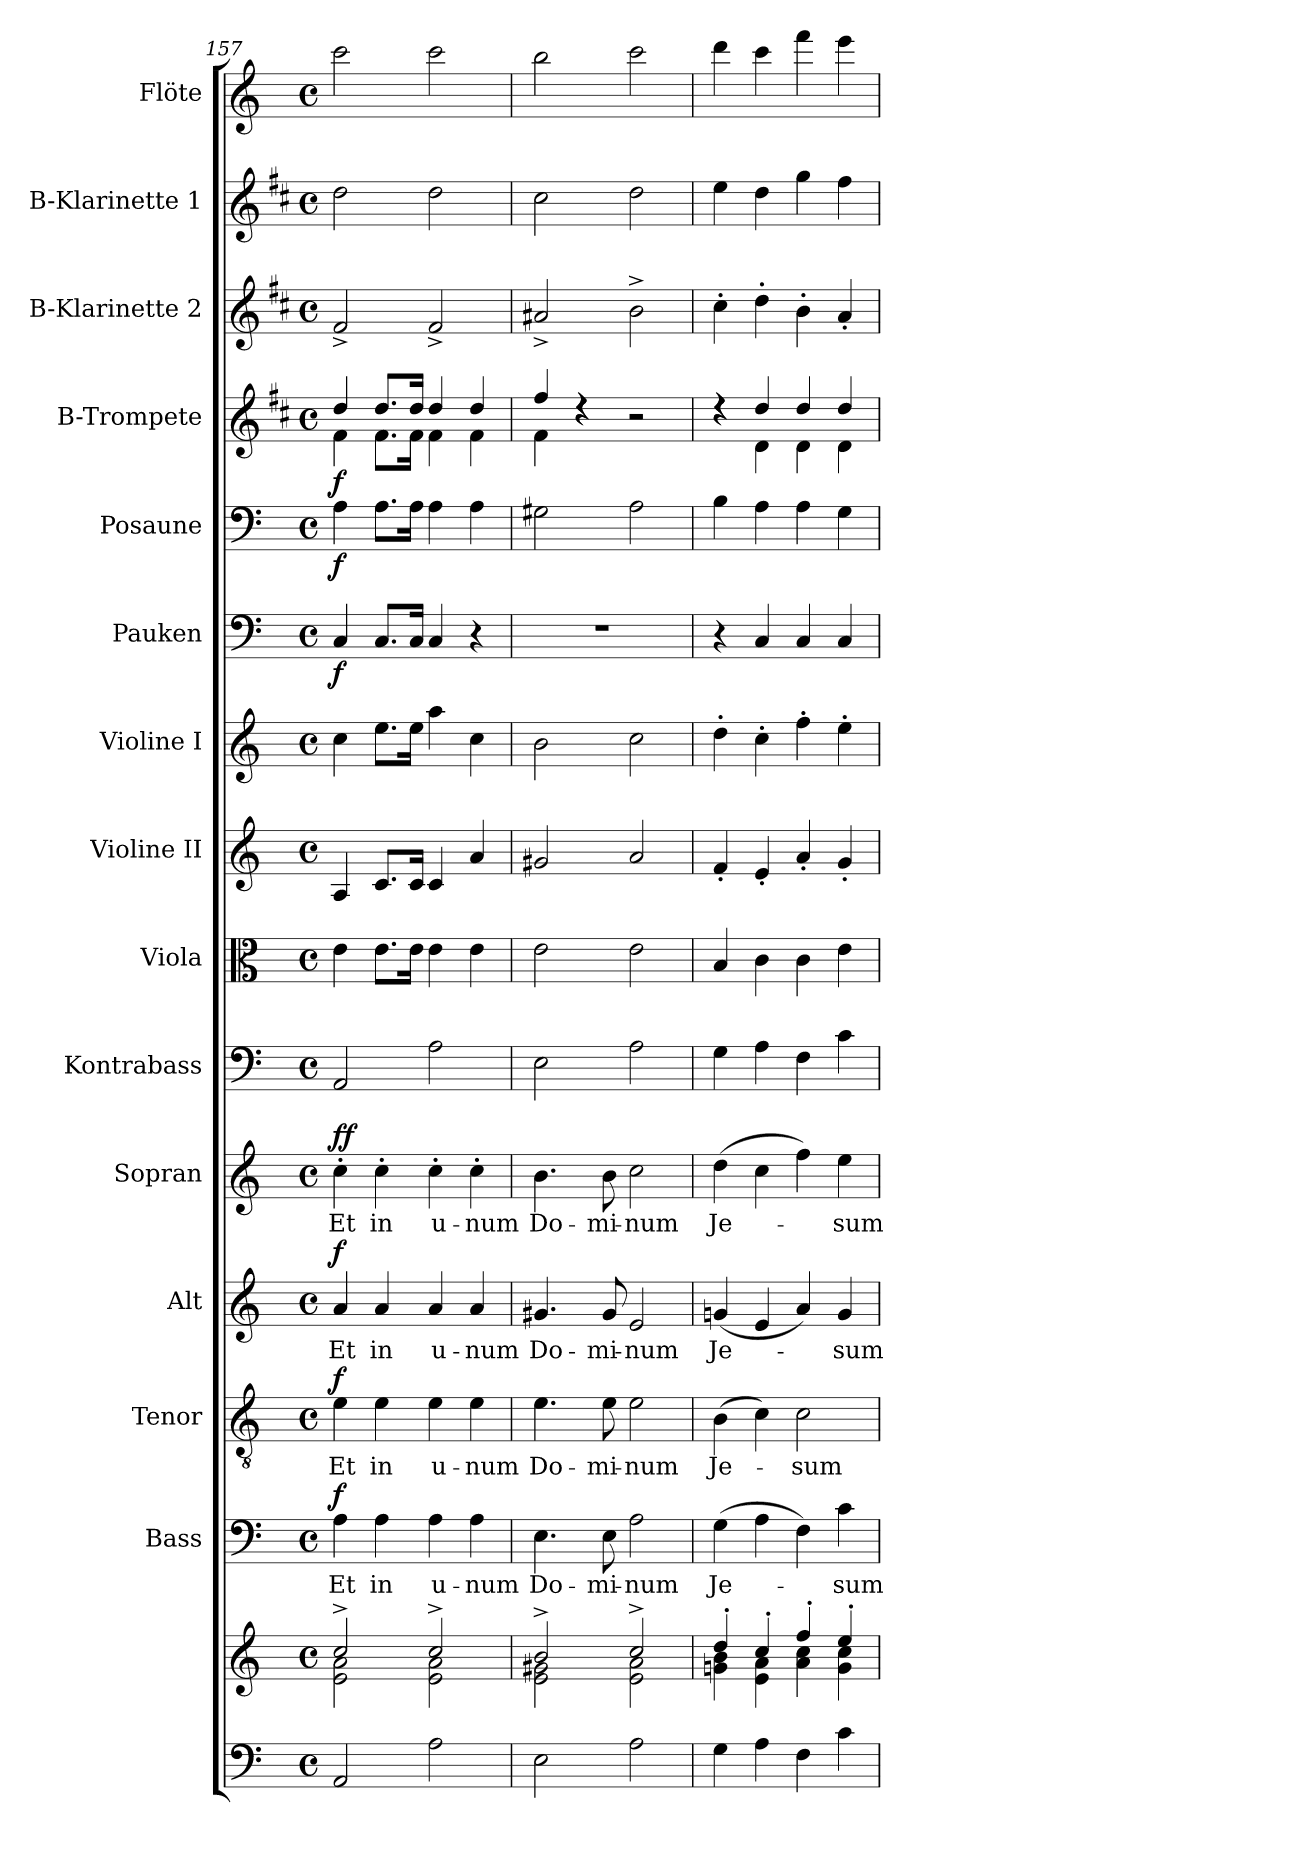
**kern	**kern	**kern	**text	**dynam	**kern	**text	**dynam	**kern	**text	**dynam	**kern	**text	**dynam	**kern	**kern	**kern	**kern	**kern	**dynam	**kern	**dynam	**kern	**dynam	**kern	**kern	**kern
*part15	*part15	*part14	*part14	*part14	*part13	*part13	*part13	*part12	*part12	*part12	*part11	*part11	*part11	*part10	*part9	*part8	*part7	*part6	*part6	*part5	*part5	*part4	*part4	*part3	*part2	*part1
*staff16	*staff15	*staff14	*staff14	*staff14	*staff13	*staff13	*staff13	*staff12	*staff12	*staff12	*staff11	*staff11	*staff11	*staff10	*staff9	*staff8	*staff7	*staff6	*staff6	*staff5	*staff5	*staff4	*staff4	*staff3	*staff2	*staff1
*	*	*I"Bass	*	*	*I"Tenor	*	*	*I"Alt	*	*	*I"Sopran	*	*	*I"Kontrabass	*I"Viola	*I"Violine II	*I"Violine I	*I"Pauken	*	*I"Posaune	*	*I"B-Trompete	*	*I"B-Klarinette 2	*I"B-Klarinette 1	*I"Flöte
*	*	*I'B.	*	*	*I'T.	*	*	*I'A.	*	*	*I'S.	*	*	*I'Kb.	*I'Vla.	*I'Vl. II	*I'Vl. I	*I'Pk.	*	*I'Pos.	*	*I'B Trp.	*	*I'B Kl. 2	*I'B Kl. 1	*I'Fl.
*clefF4	*clefG2	*clefF4	*	*	*clefGv2	*	*	*clefG2	*	*	*clefG2	*	*	*clefF4	*clefC3	*clefG2	*clefG2	*clefF4	*	*clefF4	*	*clefG2	*	*clefG2	*clefG2	*clefG2
*	*	*	*	*	*	*	*	*	*	*	*	*	*	*ITrd7c12	*	*	*	*	*	*	*	*ITrd1c2	*	*ITrd1c2	*ITrd1c2	*
*k[]	*k[]	*k[]	*	*	*k[]	*	*	*k[]	*	*	*k[]	*	*	*k[]	*k[]	*k[]	*k[]	*k[]	*	*k[]	*	*k[]	*	*k[]	*k[]	*k[]
*C:	*C:	*C:	*	*	*C:	*	*	*C:	*	*	*C:	*	*	*C:	*C:	*C:	*C:	*C:	*	*C:	*	*C:	*	*C:	*C:	*C:
*M4/4	*M4/4	*M4/4	*	*	*M4/4	*	*	*M4/4	*	*	*M4/4	*	*	*M4/4	*M4/4	*M4/4	*M4/4	*M4/4	*	*M4/4	*	*M4/4	*	*M4/4	*M4/4	*M4/4
*met(c)	*met(c)	*met(c)	*	*	*met(c)	*	*	*met(c)	*	*	*met(c)	*	*	*met(c)	*met(c)	*met(c)	*met(c)	*met(c)	*	*met(c)	*	*met(c)	*	*met(c)	*met(c)	*met(c)
=157	=157	=157	=157	=157	=157	=157	=157	=157	=157	=157	=157	=157	=157	=157	=157	=157	=157	=157	=157	=157	=157	=157	=157	=157	=157	=157
*	*^	*	*	*	*	*	*	*	*	*	*	*	*	*	*	*	*	*	*	*	*	*	*	*	*	*
!	!	!	!	!LO:LY:b	!LO:DY:a	!	!LO:LY:b	!LO:DY:a	!	!LO:LY:b	!LO:DY:a	!	!LO:LY:b	!LO:DY:a	!	!	!	!	!	!LO:DY:b	!	!LO:DY:b	!	!LO:DY:b	!	!	!
*	*	*	*	*	*	*	*	*	*	*	*	*	*	*	*	*	*	*	*	*	*	*	*^	*	*	*	*
2AA/	2cc^</	2e\ 2a\	4A\	Et	f	4e\	Et	f	4a/	Et	f	4cc'>\	Et	ff	2AAA/	4e\	4A/	4cc\	4C/	f	4A\	f	4cc/	4e\	f	2e^</	2cc\	2ccc\
!	!	!	!	!LO:LY:b	!	!	!LO:LY:b	!	!	!LO:LY:b	!	!	!LO:LY:b	!	!	!	!	!	!	!	!	!	!	!	!	!	!	!
.	.	.	4A\	in	.	4e\	in	.	4a/	in	.	4cc'>\	in	.	.	8.e\L	8.c/L	8.ee\L	8.C/L	.	8.A\L	.	8.cc/L	8.e\L	.	.	.	.
.	.	.	.	.	.	.	.	.	.	.	.	.	.	.	.	16e\Jk	16c/Jk	16ee\Jk	16C/Jk	.	16A\Jk	.	16cc/Jk	16e\Jk	.	.	.	.
!	!	!	!	!LO:LY:b	!	!	!LO:LY:b	!	!	!LO:LY:b	!	!	!LO:LY:b	!	!	!	!	!	!	!	!	!	!	!	!	!	!	!
2A\	2cc^</	2e\ 2a\	4A\	u-	.	4e\	u-	.	4a/	u-	.	4cc'>\	u-	.	2AA\	4e\	4c/	4aa\	4C/	.	4A\	.	4cc/	4e\	.	2e^</	2cc\	2ccc\
!	!	!	!	!LO:LY:b	!	!	!LO:LY:b	!	!	!LO:LY:b	!	!	!LO:LY:b	!	!	!	!	!	!	!	!	!	!	!	!	!	!	!
.	.	.	4A\	-num	.	4e\	-num	.	4a/	-num	.	4cc'>\	-num	.	.	4e\	4a/	4cc\	4r	.	4A\	.	4cc/	4e\	.	.	.	.
=158	=158	=158	=158	=158	=158	=158	=158	=158	=158	=158	=158	=158	=158	=158	=158	=158	=158	=158	=158	=158	=158	=158	=158	=158	=158	=158	=158	=158
!	!	!	!	!LO:LY:b	!	!	!LO:LY:b	!	!	!LO:LY:b	!	!	!LO:LY:b	!	!	!	!	!	!	!	!	!	!	!	!	!	!	!
2E\	2b^</	2e\ 2g#X\	4.E\	Do-	.	4.e\	Do-	.	4.g#X/	Do-	.	4.b\	Do-	.	2EE\	2e\	2g#X/	2b\	1r	.	2G#X\	.	4ee/	4e\	.	2g#X^</	2b\	2bb\
.	.	.	.	.	.	.	.	.	.	.	.	.	.	.	.	.	.	.	.	.	.	.	4rcc	4rcc	.	.	.	.
!	!	!	!	!LO:LY:b	!	!	!LO:LY:b	!	!	!LO:LY:b	!	!	!LO:LY:b	!	!	!	!	!	!	!	!	!	!	!	!	!	!	!
.	.	.	8E\	-mi-	.	8e\	-mi-	.	8g#/	-mi-	.	8b\	-mi-	.	.	.	.	.	.	.	.	.	.	.	.	.	.	.
!	!	!	!	!LO:LY:b	!	!	!LO:LY:b	!	!	!LO:LY:b	!	!	!LO:LY:b	!	!	!	!	!	!	!	!	!	!	!	!	!	!	!
2A\	2cc^</	2e\ 2a\	2A\	-num	.	2e\	-num	.	2e/	-num	.	2cc\	-num	.	2AA\	2e\	2a/	2cc\	.	.	2A\	.	2rcc	2rcc	.	2a^>\	2cc\	2ccc\
!!LO:PB:g=z
=159	=159	=159	=159	=159	=159	=159	=159	=159	=159	=159	=159	=159	=159	=159	=159	=159	=159	=159	=159	=159	=159	=159	=159	=159	=159	=159	=159	=159
!	!	!	!	!LO:LY:b	!	!	!LO:LY:b	!	!	!LO:LY:b	!	!	!LO:LY:b	!	!	!	!	!	!	!	!	!	!	!	!	!	!	!
4G\	4dd'>/	4gn\ 4b\	(>4G\	Je-	.	(>4B\	Je-	.	(<4gn/	Je-	.	(>4dd\	Je-	.	4GG\	4B/	4f'</	4dd'>\	4r	.	4B\	.	4rcc	4rcc	.	4b'>\	4dd\	4ddd\
4A\	4cc'>/	4e\ 4a\	4A\	.	.	4c\)	.	.	4e/	.	.	4cc\	.	.	4AA\	4c\	4e'</	4cc'>\	4C/	.	4A\	.	4cc/	4c\	.	4cc'>\	4cc\	4ccc\
!	!	!	!	!	!	!	!LO:LY:b	!	!	!	!	!	!	!	!	!	!	!	!	!	!	!	!	!	!	!	!	!
4F\	4ff'>/	4a\ 4cc\	4F\)	.	.	2c\	-sum	.	4a/)	.	.	4ff\)	.	.	4FF\	4c\	4a'</	4ff'>\	4C/	.	4A\	.	4cc/	4c\	.	4a'>\	4ff\	4fff\
!	!	!	!	!LO:LY:b	!	!	!	!	!	!LO:LY:b	!	!	!LO:LY:b	!	!	!	!	!	!	!	!	!	!	!	!	!	!	!
4c\	4ee'>/	4g\ 4cc\	4c\	-sum	.	.	.	.	4g/	-sum	.	4ee\	-sum	.	4C\	4e\	4g'</	4ee'>\	4C/	.	4G\	.	4cc/	4c\	.	4g'</	4ee\	4eee\
*	*v	*v	*	*	*	*	*	*	*	*	*	*	*	*	*	*	*	*	*	*	*	*	*v	*v	*	*	*	*
=	=	=	=	=	=	=	=	=	=	=	=	=	=	=	=	=	=	=	=	=	=	=	=	=	=	=
*-	*-	*-	*-	*-	*-	*-	*-	*-	*-	*-	*-	*-	*-	*-	*-	*-	*-	*-	*-	*-	*-	*-	*-	*-	*-	*-
